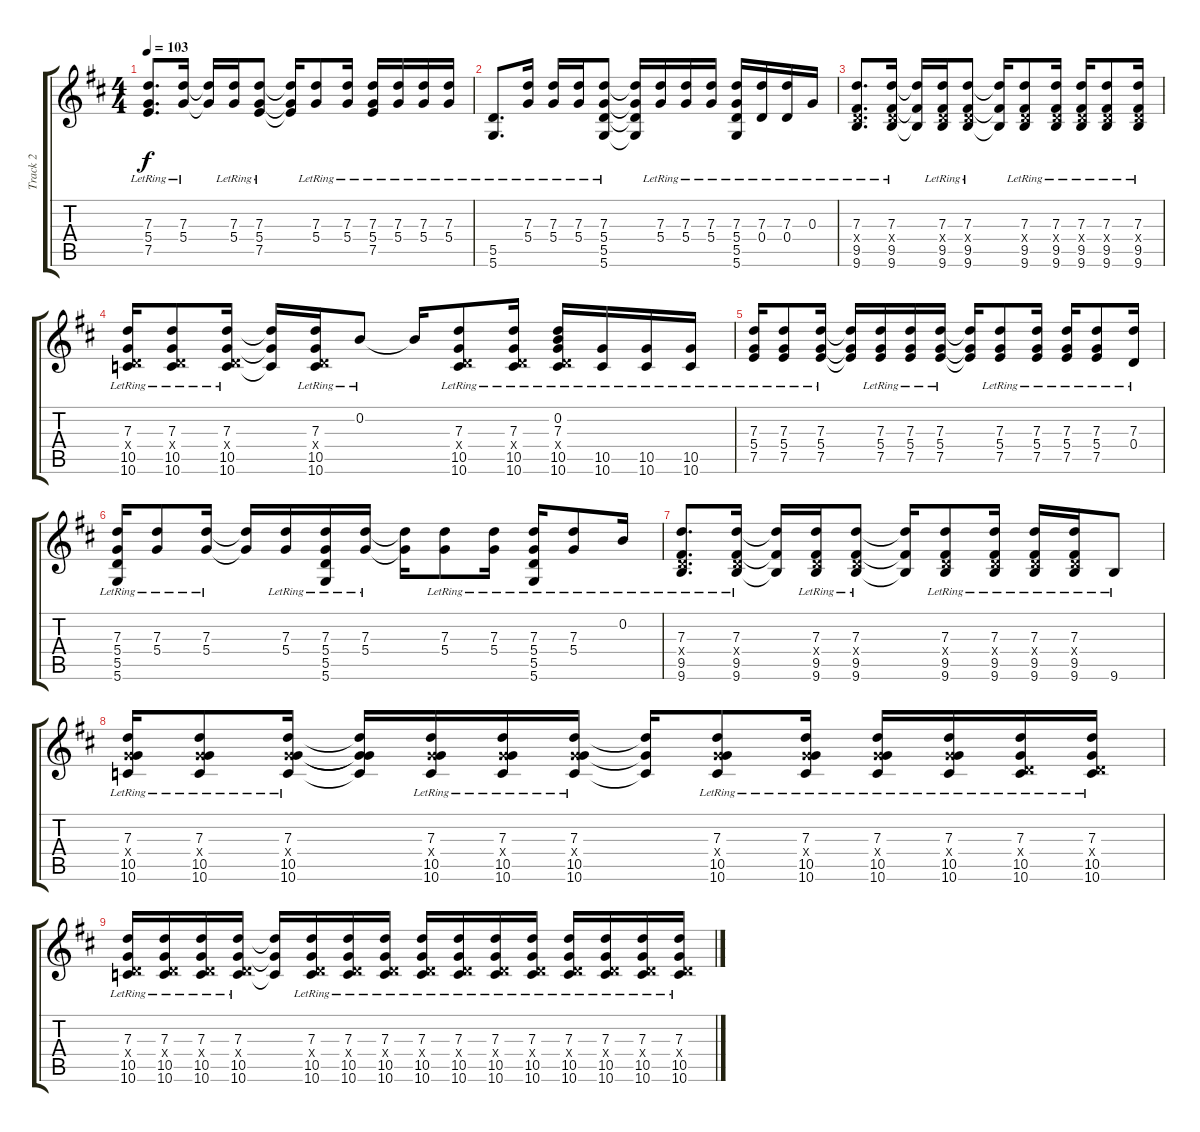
\track ("Track 2" "Track 2") {instrument electricguitarclean}
\staff {score tabs}
\tuning (E4 B3 G3 D3 A2 D2) {hide}
\ts (4 4)
\tempo 103
\clef g2
\ks d
(7.3{lr} 5.4{lr} 7.5{lr}).8{d dy f} (7.3{lr} 5.4{lr}).16 (7.3{t} 5.4{t}).16 (7.3{lr} 5.4{lr}).16 (7.3{lr} 5.4{lr} 7.5{lr}).8 (7.3{t} 5.4{t} 7.5{t}).16 (7.3{lr} 5.4{lr}).8 (7.3{lr} 5.4{lr}).16 (7.3{lr} 5.4{lr} 7.5{lr}).16 (7.3{lr} 5.4{lr}).16 (7.3{lr} 5.4{lr}).16 (7.3{lr} 5.4{lr}).16 |
(5.5{lr} 5.6{lr}).8{d} (7.3{lr} 5.4{lr}).16 (7.3{lr} 5.4{lr}).16 (7.3{lr} 5.4{lr}).16 (7.3{lr} 5.4{lr} 5.5{lr} 5.6{lr}).8 (7.3{t} 5.4{t} 5.5{t} 5.6{t}).16 (7.3{lr} 5.4{lr}).16 (7.3{lr} 5.4{lr}).16 (7.3{lr} 5.4{lr}).16 (7.3{lr} 5.4{lr} 5.5{lr} 5.6{lr}).16 (7.3{lr} 0.4{lr}).16 (7.3{lr} 0.4{lr}).16 0.3{lr}.16 |
(7.3{lr} 0.4{x} 9.5{lr} 9.6{lr}).8{d} (7.3{lr} 0.4{x} 9.5{lr} 9.6{lr}).16 (7.3{t} 9.5{t} 9.6{t}).16 (7.3{lr} 0.4{x} 9.5{lr} 9.6{lr}).16 (7.3{lr} 0.4{x} 9.5{lr} 9.6{lr}).8 (7.3{t} 9.5{t} 9.6{t}).16 (7.3{lr} 0.4{x} 9.5{lr} 9.6{lr}).8 (7.3{lr} 0.4{x} 9.5{lr} 9.6{lr}).16 (7.3{lr} 0.4{x} 9.5{lr} 9.6{lr}).16 (7.3{lr} 0.4{x} 9.5{lr} 9.6{lr}).8 (7.3{lr} 0.4{x} 9.5{lr} 9.6{lr}).16 |
(7.3{lr} 0.4{x} 10.5{lr} 10.6{lr}).16 (7.3{lr} 0.4{x} 10.5{lr} 10.6{lr}).8 (7.3{lr} 0.4{x} 10.5{lr} 10.6{lr}).16 (7.3{t} 10.5{t} 10.6{t}).16 (7.3{lr} 0.4{x} 10.5{lr} 10.6{lr}).16 0.2{lr}.8 0.2{t}.16 (7.3{lr} 0.4{x} 10.5{lr} 10.6{lr}).8 (7.3{lr} 0.4{x} 10.5{lr} 10.6{lr}).16 (0.2{lr} 7.3{lr} 0.4{x} 10.5{lr} 10.6{lr}).16 (10.5{lr} 10.6{lr}).16 (10.5{lr} 10.6{lr}).16 (10.5{lr} 10.6{lr}).16 |
(7.3{lr} 5.4{lr} 7.5{lr}).16 (7.3{lr} 5.4{lr} 7.5{lr}).8 (7.3{lr} 5.4{lr} 7.5{lr}).16 (7.3{t} 5.4{t} 7.5{t}).16 (7.3{lr} 5.4{lr} 7.5{lr}).16 (7.3{lr} 5.4{lr} 7.5{lr}).16 (7.3{lr} 5.4{lr} 7.5{lr}).16 (7.3{t} 5.4{t} 7.5{t}).16 (7.3{lr} 5.4{lr} 7.5{lr}).8 (7.3{lr} 5.4{lr} 7.5{lr}).16 (7.3{lr} 5.4{lr} 7.5{lr}).16 (7.3{lr} 5.4{lr} 7.5{lr}).8 (7.3{lr} 0.4{lr}).16 |
(7.3{lr} 5.4{lr} 5.5{lr} 5.6{lr}).16 (7.3{lr} 5.4{lr}).8 (7.3{lr} 5.4{lr}).16 (7.3{t} 5.4{t}).16 (7.3{lr} 5.4{lr}).16 (7.3{lr} 5.4{lr} 5.5{lr} 5.6{lr}).16 (7.3{lr} 5.4{lr}).16 (7.3{t} 5.4{t}).16 (7.3{lr} 5.4{lr}).8 (7.3{lr} 5.4{lr}).16 (7.3{lr} 5.4{lr} 5.5{lr} 5.6{lr}).16 (7.3{lr} 5.4{lr}).8 0.2{lr}.16 |
(7.3{lr} 0.4{x} 9.5{lr} 9.6{lr}).8{d} (7.3{lr} 0.4{x} 9.5{lr} 9.6{lr}).16 (7.3{t} 9.5{t} 9.6{t}).16 (7.3{lr} 0.4{x} 9.5{lr} 9.6{lr}).16 (7.3{lr} 0.4{x} 9.5{lr} 9.6{lr}).8 (7.3{t} 9.5{t} 9.6{t}).16 (7.3{lr} 0.4{x} 9.5{lr} 9.6{lr}).8 (7.3{lr} 0.4{x} 9.5{lr} 9.6{lr}).16 (7.3{lr} 0.4{x} 9.5{lr} 9.6{lr}).16 (7.3{lr} 0.4{x} 9.5{lr} 9.6{lr}).16 9.6{lr}.8 |
(7.3{lr} 5.4{x} 10.5{lr} 10.6{lr}).16 (7.3{lr} 5.4{x} 10.5{lr} 10.6{lr}).8 (7.3{lr} 5.4{x} 10.5{lr} 10.6{lr}).16 (7.3{t} 5.4{t} 10.5{t} 10.6{t}).16 (7.3{lr} 5.4{x} 10.5{lr} 10.6{lr}).16 (7.3{lr} 5.4{x} 10.5{lr} 10.6{lr}).16 (7.3{lr} 5.4{x} 10.5{lr} 10.6{lr}).16 (7.3{t} 10.5{t} 10.6{t}).16 (7.3{lr} 5.4{x} 10.5{lr} 10.6{lr}).8 (7.3{lr} 5.4{x} 10.5{lr} 10.6{lr}).16 (7.3{lr} 5.4{x} 10.5{lr} 10.6{lr}).16 (7.3{lr} 5.4{x} 10.5{lr} 10.6{lr}).16 (7.3{lr} 0.4{x} 10.5{lr} 10.6{lr}).16 (7.3{lr} 0.4{x} 10.5{lr} 10.6{lr}).16 |
(7.3{lr} 0.4{x} 10.5{lr} 10.6{lr}).16 (7.3{lr} 0.4{x} 10.5{lr} 10.6{lr}).16 (7.3{lr} 0.4{x} 10.5{lr} 10.6{lr}).16 (7.3{lr} 0.4{x} 10.5{lr} 10.6{lr}).16 (7.3{t} 10.5{t} 10.6{t}).16 (7.3{lr} 0.4{x} 10.5{lr} 10.6{lr}).16 (7.3{lr} 0.4{x} 10.5{lr} 10.6{lr}).16 (7.3{lr} 0.4{x} 10.5{lr} 10.6{lr}).16 (7.3{lr} 0.4{x} 10.5{lr} 10.6{lr}).16 (7.3{lr} 0.4{x} 10.5{lr} 10.6{lr}).16 (7.3{lr} 0.4{x} 10.5{lr} 10.6{lr}).16 (7.3{lr} 0.4{x} 10.5{lr} 10.6{lr}).16 (7.3{lr} 0.4{x} 10.5{lr} 10.6{lr}).16 (7.3{lr} 0.4{x} 10.5{lr} 10.6{lr}).16 (7.3{lr} 0.4{x} 10.5{lr} 10.6{lr}).16 (7.3{lr} 0.4{x} 10.5{lr} 10.6{lr}).16
